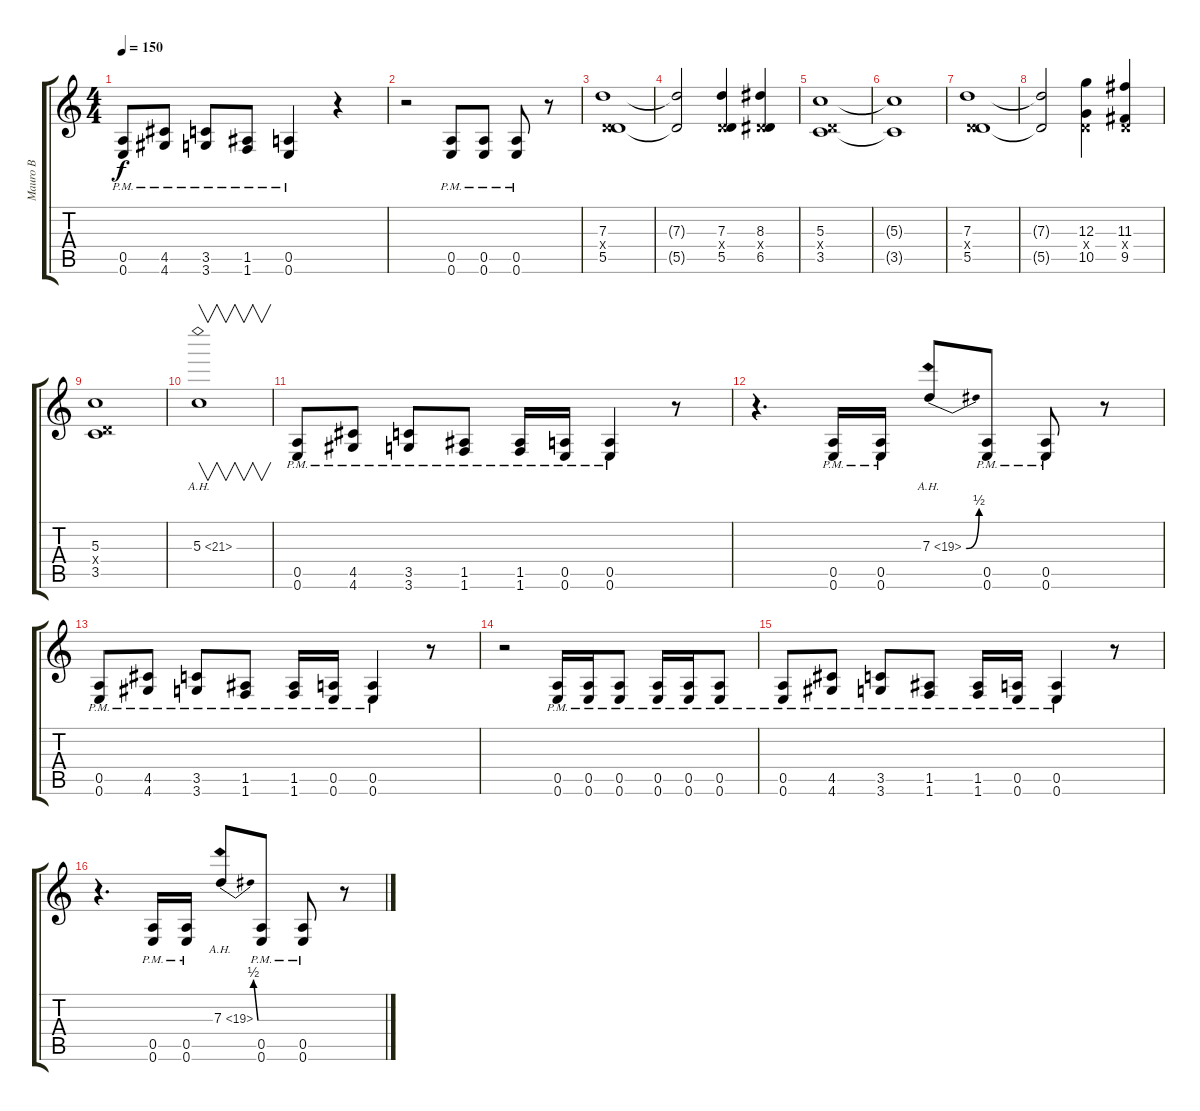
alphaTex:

\track ("Mauro B" "Mauro B") {instrument overdrivenguitar}
\staff {score tabs}
\tuning (E4 B3 G3 D3 A2 E2) {hide}
\ts (4 4)
\tempo 150
\clef g2
\ks c
(0.5{pm} 0.6{pm}).8{dy f} (4.5{pm} 4.6{pm}).8 (3.5{pm} 3.6{pm}).8 (1.5{pm} 1.6{pm}).8 (0.5{pm} 0.6).4 r.4 |
r.2 (0.5{pm} 0.6).8 (0.5 0.6{pm}).8 (0.5 0.6{pm}).8 r.8 |
(7.3 0.4{x} 5.5).1{volume 16 balance 8} |
(7.3{t} 5.5{t}).2 (7.3 0.4{x} 5.5).4 (8.3 0.4{x} 6.5).4 |
(5.3 0.4{x} 3.5).1 |
(5.3{t} 3.5{t}).1 |
(7.3 0.4{x} 5.5).1 |
(7.3{t} 5.5{t}).2 (12.3 0.4{x} 10.5).4 (11.3 0.4{x} 9.5).4 |
(5.3 0.4{x} 3.5).1 |
5.3{ah 16}.1{v} |
(0.5{pm} 0.6{pm}).8{volume 13 balance 16} (4.5{pm} 4.6{pm}).8 (3.5{pm} 3.6{pm}).8 (1.5{pm} 1.6{pm}).8 (1.5{pm} 1.6{pm}).16 (0.5{pm} 0.6{pm}).16 (0.5{pm} 0.6{pm}).4 r.8 |
r.4{d} (0.5 0.6{pm}).16 (0.5 0.6{pm}).16 7.3{be (bend 0 0 60 2) ah 12}.8 (0.5 0.6{pm}).8 (0.5 0.6{pm}).8 r.8 |
(0.5{pm} 0.6{pm}).8 (4.5{pm} 4.6{pm}).8 (3.5{pm} 3.6{pm}).8 (1.5{pm} 1.6{pm}).8 (1.5{pm} 1.6{pm}).16 (0.5{pm} 0.6{pm}).16 (0.5{pm} 0.6{pm}).4 r.8 |
r.2 (0.5 0.6{pm}).16 (0.5 0.6{pm}).16 (0.5 0.6{pm}).8 (0.5 0.6{pm}).16 (0.5 0.6{pm}).16 (0.5 0.6{pm}).8 |
(0.5{pm} 0.6{pm}).8 (4.5{pm} 4.6{pm}).8 (3.5{pm} 3.6{pm}).8 (1.5{pm} 1.6{pm}).8 (1.5{pm} 1.6{pm}).16 (0.5{pm} 0.6{pm}).16 (0.5{pm} 0.6{pm}).4 r.8 |
r.4{d} (0.5 0.6{pm}).16 (0.5 0.6{pm}).16 7.3{be (bend 0 0 60 2) ah 12}.8 (0.5 0.6{pm}).8 (0.5 0.6{pm}).8 r.8
